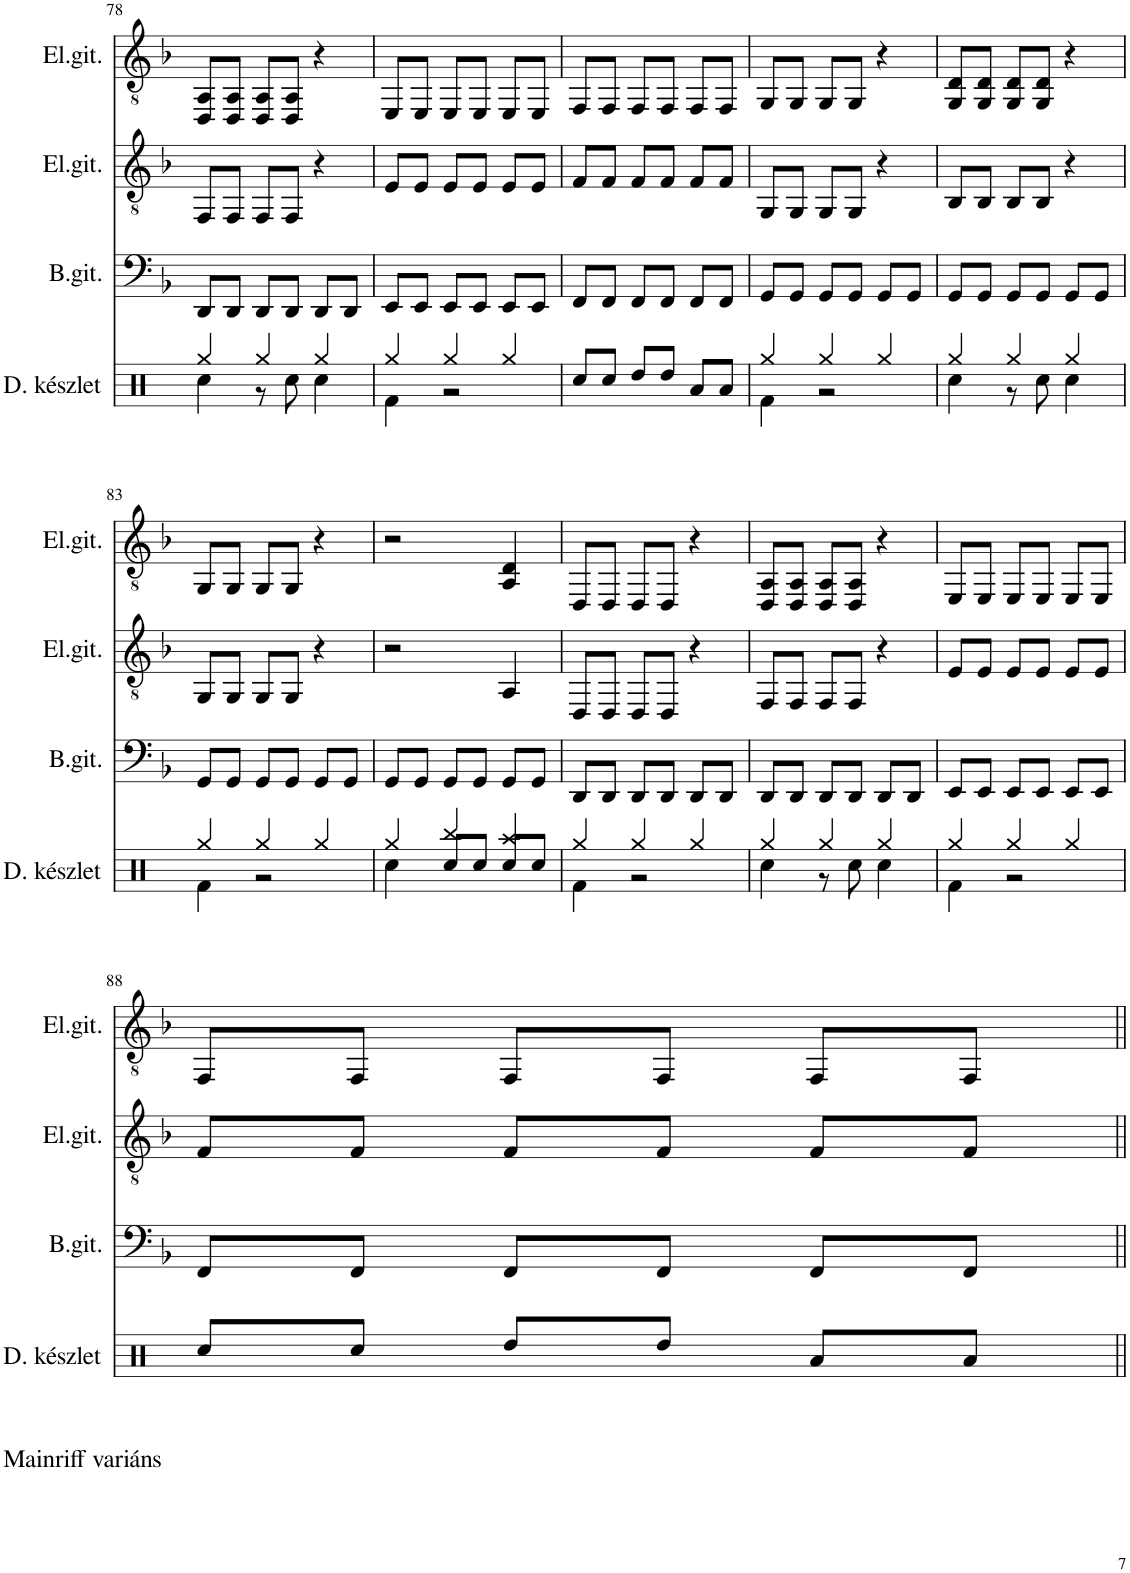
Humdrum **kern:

**kern	**kern	**kern	**kern
*part4	*part3	*part2	*part1
*staff4	*staff3	*staff2	*staff1
*I"dobkészlet	*I"Basszusgitár	*I"Elektromos gitár	*I"Elektromos gitár
*I'D. készlet	*I'B.git.	*I'El.git.	*I'El.git.
!!LO:PB:g=z
*clefX	*clefF4	*clefGv2	*clefGv2
*	*Trd7c12	*	*
*k[]	*k[b-]	*k[b-]	*k[b-]
*M3/4	*M3/4	*M3/4	*M3/4
=78	=78	=78	=78
*^	*	*	*
4Rgg/	4Rcc\	8DD/L	8FF/L	8DD/ 8AA/L
.	.	8DD/J	8FF/J	8DD/ 8AA/J
4Rgg/	8r	8DD/L	8FF/L	8DD/ 8AA/L
.	8Rcc\	8DD/J	8FF/J	8DD/ 8AA/J
4Rgg/	4Rcc\	8DD/L	4r	4r
.	.	8DD/J	.	.
=79	=79	=79	=79	=79
4Rgg/	4Rf\	8EE/L	8E/L	8EE/L
.	.	8EE/J	8E/J	8EE/J
4Rgg/	2r	8EE/L	8E/L	8EE/L
.	.	8EE/J	8E/J	8EE/J
4Rgg/	.	8EE/L	8E/L	8EE/L
.	.	8EE/J	8E/J	8EE/J
*v	*v	*	*	*
=80	=80	=80	=80
8Rcc/L	8FF/L	8F/L	8FF/L
8Rcc/J	8FF/J	8F/J	8FF/J
8Rdd/L	8FF/L	8F/L	8FF/L
8Rdd/J	8FF/J	8F/J	8FF/J
8Ra/L	8FF/L	8F/L	8FF/L
8Ra/J	8FF/J	8F/J	8FF/J
=81	=81	=81	=81
*^	*	*	*
4Rgg/	4Rf\	8GG/L	8GG/L	8GG/L
.	.	8GG/J	8GG/J	8GG/J
4Rgg/	2r	8GG/L	8GG/L	8GG/L
.	.	8GG/J	8GG/J	8GG/J
4Rgg/	.	8GG/L	4r	4r
.	.	8GG/J	.	.
=82	=82	=82	=82	=82
4Rgg/	4Rcc\	8GG/L	8BB-/L	8GG/ 8D/L
.	.	8GG/J	8BB-/J	8GG/ 8D/J
4Rgg/	8r	8GG/L	8BB-/L	8GG/ 8D/L
.	8Rcc\	8GG/J	8BB-/J	8GG/ 8D/J
4Rgg/	4Rcc\	8GG/L	4r	4r
.	.	8GG/J	.	.
!!LO:LB:g=z
=83	=83	=83	=83	=83
4Rgg/	4Rf\	8GG/L	8GG/L	8GG/L
.	.	8GG/J	8GG/J	8GG/J
4Rgg/	2r	8GG/L	8GG/L	8GG/L
.	.	8GG/J	8GG/J	8GG/J
4Rgg/	.	8GG/L	4r	4r
.	.	8GG/J	.	.
=84	=84	=84	=84	=84
4Rgg/	4Rcc\	8GG/L	2r	2r
.	.	8GG/J	.	.
4Rbb/	8Rcc/L	8GG/L	.	.
.	8Rcc/J	8GG/J	.	.
4Raa/	8Rcc/L	8GG/L	4AA/	4AA/ 4D/
.	8Rcc/J	8GG/J	.	.
=85	=85	=85	=85	=85
4Rgg/	4Rf\	8DD/L	8DD/L	8DD/L
.	.	8DD/J	8DD/J	8DD/J
4Rgg/	2r	8DD/L	8DD/L	8DD/L
.	.	8DD/J	8DD/J	8DD/J
4Rgg/	.	8DD/L	4r	4r
.	.	8DD/J	.	.
=86	=86	=86	=86	=86
4Rgg/	4Rcc\	8DD/L	8FF/L	8DD/ 8AA/L
.	.	8DD/J	8FF/J	8DD/ 8AA/J
4Rgg/	8r	8DD/L	8FF/L	8DD/ 8AA/L
.	8Rcc\	8DD/J	8FF/J	8DD/ 8AA/J
4Rgg/	4Rcc\	8DD/L	4r	4r
.	.	8DD/J	.	.
=87	=87	=87	=87	=87
4Rgg/	4Rf\	8EE/L	8E/L	8EE/L
.	.	8EE/J	8E/J	8EE/J
4Rgg/	2r	8EE/L	8E/L	8EE/L
.	.	8EE/J	8E/J	8EE/J
4Rgg/	.	8EE/L	8E/L	8EE/L
.	.	8EE/J	8E/J	8EE/J
*v	*v	*	*	*
!!LO:LB:g=z
=88	=88	=88	=88
!LO:TX:b:t=Mainriff variáns	!	!	!
8Rcc/L	8FF/L	8F/L	8FF/L
8Rcc/J	8FF/J	8F/J	8FF/J
8Rdd/L	8FF/L	8F/L	8FF/L
8Rdd/J	8FF/J	8F/J	8FF/J
8Ra/L	8FF/L	8F/L	8FF/L
8Ra/J	8FF/J	8F/J	8FF/J
=||	=||	=||	=||
*-	*-	*-	*-
